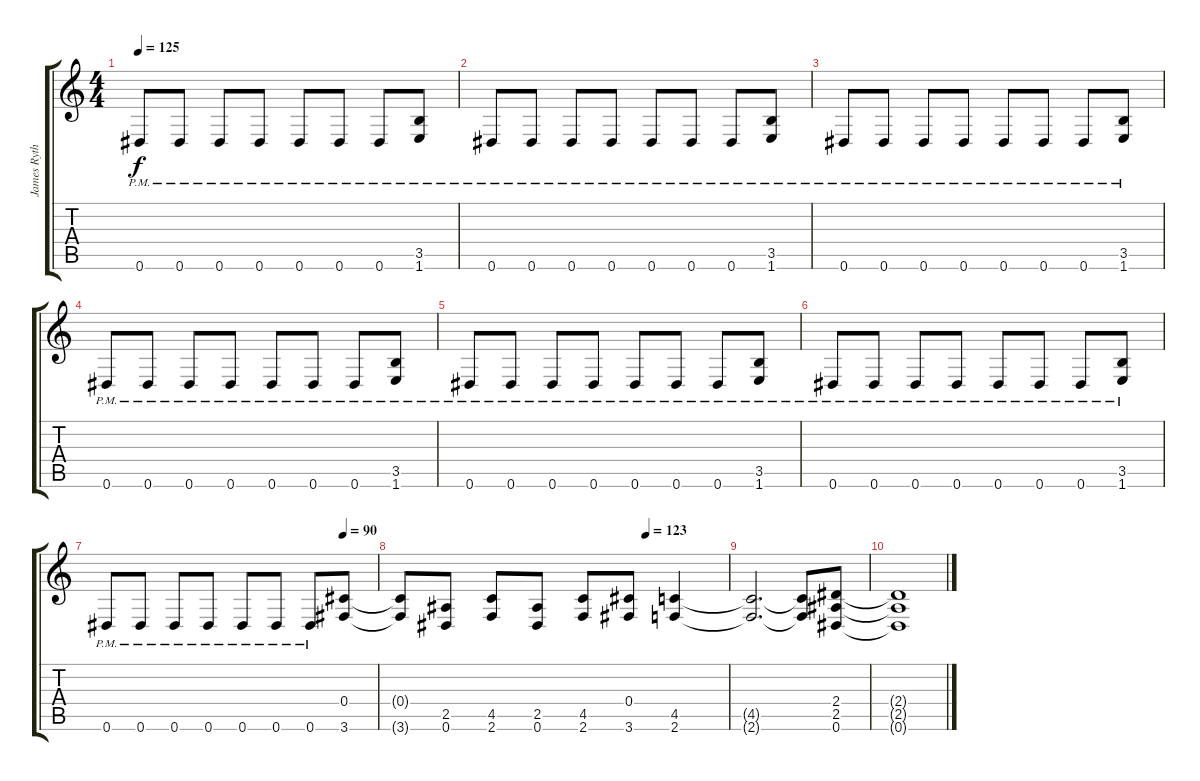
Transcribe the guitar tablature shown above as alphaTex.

\track ("James Rythm" "James Ryth") {instrument distortionguitar}
\staff {score tabs}
\tuning (Eb4 Bb3 Gb3 Db3 Ab2 Eb2) {hide}
\ts (4 4)
\tempo 125
\clef g2
\ks c
0.6{pm}.8{dy f} 0.6{pm}.8 0.6{pm}.8 0.6{pm}.8 0.6{pm}.8 0.6{pm}.8 0.6{pm}.8 (3.5{pm} 1.6{pm}).8 |
0.6{pm}.8 0.6{pm}.8 0.6{pm}.8 0.6{pm}.8 0.6{pm}.8 0.6{pm}.8 0.6{pm}.8 (3.5{pm} 1.6{pm}).8 |
0.6{pm}.8 0.6{pm}.8 0.6{pm}.8 0.6{pm}.8 0.6{pm}.8 0.6{pm}.8 0.6{pm}.8 (3.5{pm} 1.6{pm}).8 |
0.6{pm}.8 0.6{pm}.8 0.6{pm}.8 0.6{pm}.8 0.6{pm}.8 0.6{pm}.8 0.6{pm}.8 (3.5{pm} 1.6{pm}).8 |
0.6{pm}.8 0.6{pm}.8 0.6{pm}.8 0.6{pm}.8 0.6{pm}.8 0.6{pm}.8 0.6{pm}.8 (3.5{pm} 1.6{pm}).8 |
0.6{pm}.8 0.6{pm}.8 0.6{pm}.8 0.6{pm}.8 0.6{pm}.8 0.6{pm}.8 0.6{pm}.8 (3.5{pm} 1.6{pm}).8 |
\tempo (90 0.875)
0.6{pm}.8 0.6{pm}.8 0.6{pm}.8 0.6{pm}.8 0.6{pm}.8 0.6{pm}.8 0.6{pm}.8 (0.4 3.6).8 |
\tempo (123 0.75)
(0.4{t} 3.6{t}).8 (2.5 0.6).8 (4.5 2.6).8 (2.5 0.6).8 (4.5 2.6).8 (0.4 3.6).8 (4.5 2.6).4 |
(4.5{t} 2.6{t}).2{d} (4.5{t} 2.6{t}).8 (2.4 2.5 0.6).8 |
(2.4{t} 2.5{t} 0.6{t}).1
